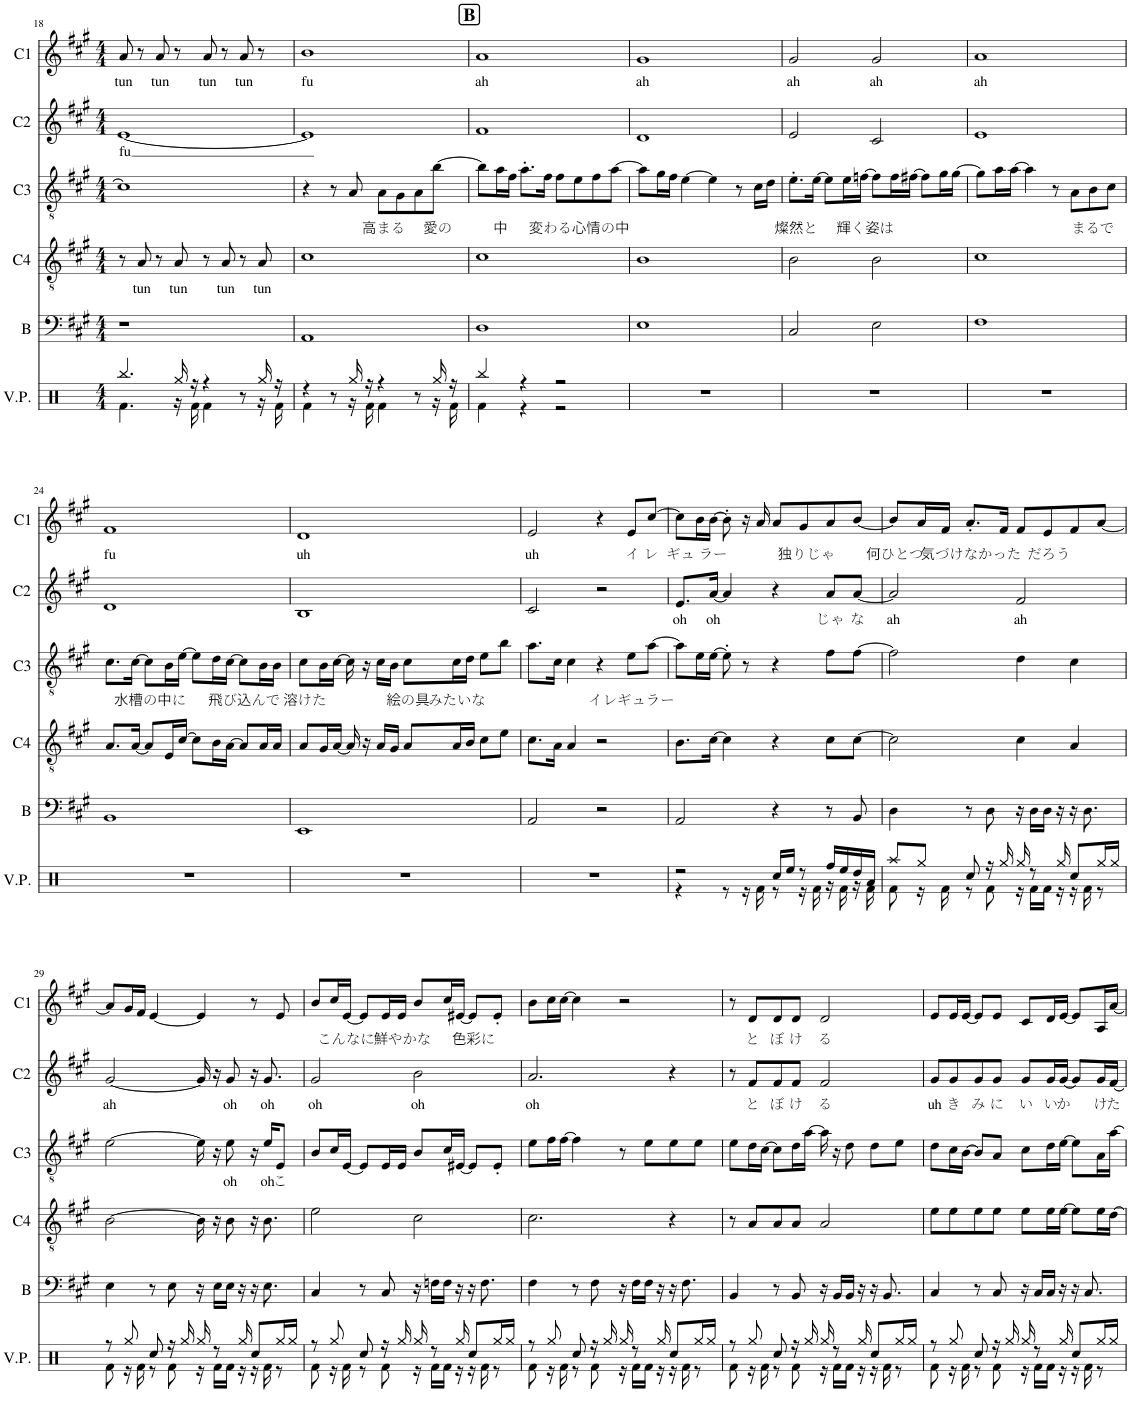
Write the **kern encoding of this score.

**kern	**kern	**kern	**text	**kern	**text	**kern	**text	**kern	**text
*part6	*part5	*part4	*part4	*part3	*part3	*part2	*part2	*part1	*part1
*staff6	*staff5	*staff4	*staff4	*staff3	*staff3	*staff2	*staff2	*staff1	*staff1
*I"V.per	*I"Bass	*I"Chor4	*	*I"Chor3	*	*I"Chor2	*	*I"Chor1	*
*I'V.P.	*I'B	*I'C4	*	*I'C3	*	*I'C2	*	*I'C1	*
!!LO:PB:g=z
*clefX	*clefF4	*clefGv2	*	*clefGv2	*	*clefG2	*	*clefG2	*
*k[]	*k[f#c#g#]	*k[f#c#g#]	*	*k[f#c#g#]	*	*k[f#c#g#]	*	*k[f#c#g#]	*
*M4/4	*M4/4	*M4/4	*	*M4/4	*	*M4/4	*	*M4/4	*
=18	=18	=18	=18	=18	=18	=18	=18	=18	=18
*^	*	*	*	*	*	*	*	*	*
!	!	!	!	!	!	!	!	!LO:LY:b	!	!LO:LY:b
4.Rbb/	4.Rf\	1r	8r	.	1c#]	.	[1e	fu	8a/	tun
!	!	!	!	!LO:LY:b	!	!	!	!	!	!
.	.	.	8A/	tun	.	.	.	.	8r	.
!	!	!	!	!	!	!	!	!	!	!LO:LY:b
.	.	.	8r	.	.	.	.	.	8a/	tun
!	!	!	!	!LO:LY:b	!	!	!	!	!	!
16Rgg/	16r	.	8A/	tun	.	.	.	.	8r	.
16r	16Rf\	.	.	.	.	.	.	.	.	.
!	!	!	!	!	!	!	!	!	!	!LO:LY:b
4r	4Rf\	.	8r	.	.	.	.	.	8a/	tun
!	!	!	!	!LO:LY:b	!	!	!	!	!	!
.	.	.	8A/	tun	.	.	.	.	8r	.
!	!	!	!	!	!	!	!	!	!	!LO:LY:b
8r	8ryy	.	8r	.	.	.	.	.	8a/	tun
!	!	!	!	!LO:LY:b	!	!	!	!	!	!
16Rgg/	16r	.	8A/	tun	.	.	.	.	8r	.
16r	16Rf\	.	.	.	.	.	.	.	.	.
=19	=19	=19	=19	=19	=19	=19	=19	=19	=19	=19
!	!	!	!	!	!	!	!	!	!	!LO:LY:b
4r	4Rf\	1AA	1c#	.	4r	.	1e]	.	1b	fu
8r	8ryy	.	.	.	8r	.	.	.	.	.
16Rgg/	16r	.	.	.	8A/	.	.	.	.	.
16r	16Rf\	.	.	.	.	.	.	.	.	.
!	!	!	!	!	!	!LO:LY:b	!	!	!	!
4r	4Rf\	.	.	.	8A\L	高まる	.	.	.	.
.	.	.	.	.	8G#\	.	.	.	.	.
8r	8ryy	.	.	.	8A\	.	.	.	.	.
!	!	!	!	!	!	!LO:LY:b	!	!	!	!
16Rgg/	16r	.	.	.	[8b\J	愛の	.	.	.	.
16r	16Rf\	.	.	.	.	.	.	.	.	.
!!LO:REH:place=s1:a:B:cj:fs=14:t=B
=20	=20	=20	=20	=20	=20	=20	=20	=20	=20	=20
!	!	!	!	!	!	!	!	!	!	!LO:LY:b
4Rbb/	4Rf\	1D	1c#	.	8b\L]	.	1f#	.	1a	ah
!	!	!	!	!	!	!LO:LY:b	!	!	!	!
.	.	.	.	.	16a\L	中	.	.	.	.
.	.	.	.	.	16f#\JJ	.	.	.	.	.
4r	4r	.	.	.	8.a'\L	.	.	.	.	.
.	.	.	.	.	16f#\Jk	.	.	.	.	.
2r	2r	.	.	.	8f#\L	.	.	.	.	.
!	!	!	!	!	!	!LO:LY:b	!	!	!	!
.	.	.	.	.	8e\	変わる心情の中	.	.	.	.
.	.	.	.	.	8f#\	.	.	.	.	.
.	.	.	.	.	[8a\J	.	.	.	.	.
*v	*v	*	*	*	*	*	*	*	*	*
=21	=21	=21	=21	=21	=21	=21	=21	=21	=21
!	!	!	!	!	!	!	!	!	!LO:LY:b
1r	1E	1B	.	8a\L]	.	1d	.	1g#	ah
.	.	.	.	16g#\L	.	.	.	.	.
.	.	.	.	16f#\JJ	.	.	.	.	.
.	.	.	.	[4e\	.	.	.	.	.
.	.	.	.	4e\]	.	.	.	.	.
.	.	.	.	8r	.	.	.	.	.
.	.	.	.	16c#\LL	.	.	.	.	.
.	.	.	.	16d\JJ	.	.	.	.	.
=22	=22	=22	=22	=22	=22	=22	=22	=22	=22
!	!	!	!	!	!LO:LY:b	!	!	!	!LO:LY:b
1r	2C#/	2B\	.	8.e'\L	燦然と	2e/	.	2g#/	ah
.	.	.	.	[16e\Jk	.	.	.	.	.
.	.	.	.	8e\L]	.	.	.	.	.
.	.	.	.	16e\L	.	.	.	.	.
!	!	!	!	!	!LO:LY:b	!	!	!	!
.	.	.	.	[16fn\JJ	輝く姿は	.	.	.	.
!	!	!	!	!	!	!	!	!	!LO:LY:b
.	2E\	2B\	.	8f\L]	.	2c#/	.	2g#/	ah
.	.	.	.	16f\L	.	.	.	.	.
.	.	.	.	[16f#X\JJ	.	.	.	.	.
.	.	.	.	8f#\L]	.	.	.	.	.
.	.	.	.	16g#\L	.	.	.	.	.
.	.	.	.	[16g#\JJ	.	.	.	.	.
=23	=23	=23	=23	=23	=23	=23	=23	=23	=23
!	!	!	!	!	!	!	!	!	!LO:LY:b
1r	1F#	1c#	.	8g#\L]	.	1e	.	1a	ah
.	.	.	.	16a\L	.	.	.	.	.
.	.	.	.	[16a\JJ	.	.	.	.	.
.	.	.	.	4a\]	.	.	.	.	.
.	.	.	.	8r	.	.	.	.	.
.	.	.	.	8A\L	.	.	.	.	.
!	!	!	!	!	!LO:LY:b	!	!	!	!
.	.	.	.	8B\	まるで	.	.	.	.
.	.	.	.	8c#\J	.	.	.	.	.
!!LO:LB:g=z
=24	=24	=24	=24	=24	=24	=24	=24	=24	=24
!	!	!	!	!	!	!	!	!	!LO:LY:b
1r	1BB	8.A/L	.	8.c#\L	.	1d	.	1f#	fu
.	.	[16A/Jk	.	[16c#\Jk	.	.	.	.	.
!	!	!	!	!	!LO:LY:b	!	!	!	!
.	.	8A/L]	.	8c#\L]	水槽の中に	.	.	.	.
.	.	16E/L	.	16B\L	.	.	.	.	.
.	.	[16c#/JJ	.	[16e\JJ	.	.	.	.	.
.	.	8c#\L]	.	8e\L]	.	.	.	.	.
.	.	16B\L	.	16d\L	.	.	.	.	.
.	.	[16A\JJ	.	[16c#\JJ	.	.	.	.	.
!	!	!	!	!	!LO:LY:b	!	!	!	!
.	.	8A/L]	.	8c#\L]	飛び込んで	.	.	.	.
.	.	16A/L	.	16B\L	.	.	.	.	.
.	.	16A/JJ	.	16B\JJ	.	.	.	.	.
=25	=25	=25	=25	=25	=25	=25	=25	=25	=25
!	!	!	!	!	!LO:LY:b	!	!	!	!LO:LY:b
1r	1EE	8A/L	.	8c#\L	溶けた	1B	.	1d	uh
.	.	16G#/L	.	16B\L	.	.	.	.	.
.	.	[16A/JJ	.	[16c#\JJ	.	.	.	.	.
.	.	16A/]	.	16c#\]	.	.	.	.	.
.	.	16r	.	16r	.	.	.	.	.
.	.	16A/LL	.	16c#\LL	.	.	.	.	.
.	.	16G#/JJ	.	16B\JJ	.	.	.	.	.
!	!	!	!	!	!LO:LY:b	!	!	!	!
.	.	8A/L	.	8c#\L	絵の具	.	.	.	.
!	!	!	!	!	!LO:LY:b	!	!	!	!
.	.	16A/L	.	16c#\L	みたいな	.	.	.	.
.	.	16B/JJ	.	16d\JJ	.	.	.	.	.
.	.	8c#\L	.	8e\L	.	.	.	.	.
.	.	8e\J	.	8b\J	.	.	.	.	.
=26	=26	=26	=26	=26	=26	=26	=26	=26	=26
!	!	!	!	!	!	!	!	!	!LO:LY:b
1r	2AA/	8.c#\L	.	8.a\L	.	2c#/	.	2e/	uh
.	.	16A\Jk	.	16c#\Jk	.	.	.	.	.
.	.	4A/	.	4c#\	.	.	.	.	.
.	2r	2r	.	4r	.	2r	.	4r	.
!	!	!	!	!	!LO:LY:b	!	!	!	!LO:LY:b
.	.	.	.	8e\L	イレギュラー	.	.	8e/L	イ
!	!	!	!	!	!	!	!	!	!LO:LY:b
.	.	.	.	[8a\J	.	.	.	[8cc#/J	レ
=27	=27	=27	=27	=27	=27	=27	=27	=27	=27
*^	*	*	*	*	*	*	*	*	*
!	!	!	!	!	!	!	!	!LO:LY:b	!	!LO:LY:b
2r	4r	2AA/	8.B\L	.	8a\L]	.	8.e/L	oh	8cc#\L]	ギュ
.	.	.	.	.	16e\L	.	.	.	16b\L	.
!	!	!	!	!	!	!	!	!LO:LY:b	!	!LO:LY:b
.	.	.	[16c#\Jk	.	[16e\JJ	.	[16a/Jk	oh	[16b\JJ	ラー
.	8r	.	4c#\]	.	8e'\]	.	4a/]	.	8b'\]	.
.	16r	.	.	.	8r	.	.	.	16r	.
.	16Rf\	.	.	.	.	.	.	.	16a/	.
16Rcc/LL	8r	4r	4r	.	4r	.	4r	.	8a/L	.
16Ree/JJ	.	.	.	.	.	.	.	.	.	.
!	!	!	!	!	!	!	!	!	!	!LO:LY:b
8r	16r	.	.	.	.	.	.	.	8g#/	独りじゃ
.	16Rf\	.	.	.	.	.	.	.	.	.
!	!	!	!	!	!	!	!	!LO:LY:b	!	!
16Rff/LL	16r	8r	8c#\L	.	8f#\L	.	8a/L	じゃ	8a/	.
16Ree/	16Rf\	.	.	.	.	.	.	.	.	.
!	!	!	!	!	!	!	!	!LO:LY:b	!	!
16Rdd/	16r	8BB/	[8c#\J	.	[8f#\J	.	[8a/J	な	[8b/J	.
16Ra/JJ	16Rf\	.	.	.	.	.	.	.	.	.
=28	=28	=28	=28	=28	=28	=28	=28	=28	=28	=28
!	!	!	!	!	!	!	!	!LO:LY:b	!	!LO:LY:b
8Raa/L	8Rf\	4D\	2c#\]	.	2f#\]	.	2a/]	ah	8b/L]	何ひとつ
8Rgg/J	16r	.	.	.	.	.	.	.	16a/L	.
.	16Rf\	.	.	.	.	.	.	.	16f#/JJ	.
!	!	!	!	!	!	!	!	!	!	!LO:LY:b
8Rcc/	8r	8r	.	.	.	.	.	.	8.a'/L	気づけなかった
16r	8Rf\	8D\	.	.	.	.	.	.	.	.
16Rgg/	.	.	.	.	.	.	.	.	16f#/Jk	.
!	!	!	!	!	!	!	!	!LO:LY:b	!	!
16Rgg/	16r	16r	4c#\	.	4d\	.	2f#/	ah	8f#/L	.
8r	16Rf\LL	16D\LL	.	.	.	.	.	.	.	.
!	!	!	!	!	!	!	!	!	!	!LO:LY:b
.	16Rf\JJ	16D\JJ	.	.	.	.	.	.	8e/	だろう
16Rgg/	16r	16r	.	.	.	.	.	.	.	.
8Rcc/L	16r	16r	4A/	.	4c#\	.	.	.	8f#/	.
.	16Rf\	8.D\	.	.	.	.	.	.	.	.
16Rgg/L	8r	.	.	.	.	.	.	.	[8a/J	.
16Rgg/JJ	.	.	.	.	.	.	.	.	.	.
!!LO:LB:g=z
=29	=29	=29	=29	=29	=29	=29	=29	=29	=29	=29
!	!	!	!	!	!	!	!	!LO:LY:b	!	!
8r	8Rf\	4E\	[2B\	.	[2e\	.	[2g#/	ah	8a/L]	.
8Rgg/	16r	.	.	.	.	.	.	.	16g#/L	.
.	16Rf\	.	.	.	.	.	.	.	16f#/JJ	.
8Rcc/	8r	8r	.	.	.	.	.	.	[4e/	.
16r	8Rf\	8E\	.	.	.	.	.	.	.	.
16Rgg/	.	.	.	.	.	.	.	.	.	.
16Rgg/	16r	16r	16B\]	.	16e\]	.	16g#/]	.	4e/]	.
8r	16Rf\LL	16E\LL	16r	.	16r	.	16r	.	.	.
!	!	!	!	!	!	!LO:LY:b	!	!LO:LY:b	!	!
.	16Rf\JJ	16E\JJ	8B\	.	8e\	oh	8g#/	oh	.	.
16Rgg/	16r	16r	.	.	.	.	.	.	.	.
8Rcc/L	16r	16r	16r	.	16r	.	16r	.	8r	.
!	!	!	!	!	!	!LO:LY:b	!	!LO:LY:b	!	!
.	16Rf\	8.E\	8.B\	.	16e/KL	oh	8.g#/	oh	.	.
!	!	!	!	!	!	!LO:LY:b	!	!	!	!
16Rgg/L	8r	.	.	.	8E/J	こ	.	.	8e/	.
16Rgg/JJ	.	.	.	.	.	.	.	.	.	.
=30	=30	=30	=30	=30	=30	=30	=30	=30	=30	=30
!	!	!	!	!	!	!	!	!LO:LY:b	!	!
8r	8Rf\	4C#/	2e\	.	8B/L	.	2g#/	oh	8b/L	.
8Rgg/	16r	.	.	.	16c#/L	.	.	.	16cc#/L	.
!	!	!	!	!	!	!	!	!	!	!LO:LY:b
.	16Rf\	.	.	.	[16E/JJ	.	.	.	[16e/JJ	こんなに
8Rcc/	8r	8r	.	.	8E/L]	.	.	.	8e/L]	.
16r	8Rf\	8C#/	.	.	16E/L	.	.	.	16e/L	.
!	!	!	!	!	!	!	!	!	!	!LO:LY:b
16Rgg/	.	.	.	.	16E/JJ	.	.	.	16e/JJ	鮮やかな
!	!	!	!	!	!	!	!	!LO:LY:b	!	!
16Rgg/	16r	16r	2c#\	.	8B/L	.	2b\	oh	8b/L	.
8r	16Rf\LL	16Fn\LL	.	.	.	.	.	.	.	.
.	16Rf\JJ	16F\JJ	.	.	16c#/L	.	.	.	16cc#/L	.
16Rgg/	16r	16r	.	.	[16E#X/JJ	.	.	.	[16e#X/JJ	.
!	!	!	!	!	!	!	!	!	!	!LO:LY:b
8Rcc/L	16r	16r	.	.	8E#/L]	.	.	.	8e#/L]	色彩に
.	16Rf\	8.F\	.	.	.	.	.	.	.	.
16Rgg/L	8r	.	.	.	8E#'/J	.	.	.	8e#'/J	.
16Rgg/JJ	.	.	.	.	.	.	.	.	.	.
=31	=31	=31	=31	=31	=31	=31	=31	=31	=31	=31
!	!	!	!	!	!	!	!	!LO:LY:b	!	!
8r	8Rf\	4F#\	2.c#\	.	8e\L	.	2.a/	oh	8b\L	.
8Rgg/	16r	.	.	.	16f#\L	.	.	.	16cc#\L	.
.	16Rf\	.	.	.	[16f#\JJ	.	.	.	[16cc#\JJ	.
8Rcc/	8r	8r	.	.	4f#\]	.	.	.	4cc#\]	.
16r	8Rf\	8F#\	.	.	.	.	.	.	.	.
16Rgg/	.	.	.	.	.	.	.	.	.	.
16Rgg/	16r	16r	.	.	8r	.	.	.	2r	.
8r	16Rf\LL	16F#\LL	.	.	.	.	.	.	.	.
.	16Rf\JJ	16F#\JJ	.	.	8e\L	.	.	.	.	.
16Rgg/	16r	16r	.	.	.	.	.	.	.	.
8Rcc/L	16r	16r	4r	.	8e\	.	4r	.	.	.
.	16Rf\	8.F#\	.	.	.	.	.	.	.	.
16Rgg/L	8r	.	.	.	8e\J	.	.	.	.	.
16Rgg/JJ	.	.	.	.	.	.	.	.	.	.
=32	=32	=32	=32	=32	=32	=32	=32	=32	=32	=32
8r	8Rf\	4BB/	8r	.	8e\L	.	8r	.	8r	.
!	!	!	!	!	!	!	!	!LO:LY:b	!	!LO:LY:b
8Rgg/	16r	.	8A/L	.	16d\L	.	8f#/L	と	8d/L	と
.	16Rf\	.	.	.	[16c#\JJ	.	.	.	.	.
!	!	!	!	!	!	!	!	!LO:LY:b	!	!LO:LY:b
8Rcc/	8r	8r	8A/	.	8c#\L]	.	8f#/	ぼ	8d/	ぼ
!	!	!	!	!	!	!	!	!LO:LY:b	!	!LO:LY:b
16r	8Rf\	8BB/	8A/J	.	16d\L	.	8f#/J	け	8d/J	け
16Rgg/	.	.	.	.	[16a\JJ	.	.	.	.	.
!	!	!	!	!	!	!	!	!LO:LY:b	!	!LO:LY:b
16Rgg/	16r	16r	2A/	.	16a\]	.	2f#/	る	2d/	る
8r	16Rf\LL	16BB/LL	.	.	16r	.	.	.	.	.
.	16Rf\JJ	16BB/JJ	.	.	8d\	.	.	.	.	.
16Rgg/	16r	16r	.	.	.	.	.	.	.	.
8Rcc/L	16r	16r	.	.	8d\L	.	.	.	.	.
.	16Rf\	8.BB/	.	.	.	.	.	.	.	.
16Rgg/L	8r	.	.	.	8e\J	.	.	.	.	.
16Rgg/JJ	.	.	.	.	.	.	.	.	.	.
=33	=33	=33	=33	=33	=33	=33	=33	=33	=33	=33
!	!	!	!	!	!	!	!	!LO:LY:b	!	!
8r	8Rf\	4C#/	8e\L	.	8d\L	.	8g#/L	uh	8e/L	.
!	!	!	!	!	!	!	!	!LO:LY:b	!	!
8Rgg/	16r	.	8e\	.	16c#\L	.	8g#/	き	16e/L	.
.	16Rf\	.	.	.	[16B\JJ	.	.	.	[16e/JJ	.
!	!	!	!	!	!	!	!	!LO:LY:b	!	!
8Rcc/	8r	8r	8e\	.	8B/L]	.	8g#/	み	8e/L]	.
!	!	!	!	!	!	!	!	!LO:LY:b	!	!
16r	8Rf\	8C#/	8e\J	.	8A/J	.	8g#/J	に	8e/J	.
16Rgg/	.	.	.	.	.	.	.	.	.	.
!	!	!	!	!	!	!	!	!LO:LY:b	!	!
16Rgg/	16r	16r	8e\L	.	8c#\L	.	8g#/L	い	8c#/L	.
8r	16Rf\LL	16C#/LL	.	.	.	.	.	.	.	.
!	!	!	!	!	!	!	!	!LO:LY:b	!	!
.	16Rf\JJ	16C#/JJ	16e\L	.	16d\L	.	16g#/L	い	16d/L	.
!	!	!	!	!	!	!	!	!LO:LY:b	!	!
16Rgg/	16r	16r	[16e\JJ	.	[16e\JJ	.	[16g#/JJ	か	[16e/JJ	.
8Rcc/L	16r	16r	8e\L]	.	8e\L]	.	8g#/L]	.	8e/L]	.
.	16Rf\	8.C#/	.	.	.	.	.	.	.	.
!	!	!	!	!	!	!	!	!LO:LY:b	!	!
16Rgg/L	8r	.	16e\L	.	16A\L	.	16g#/L	け	16A/L	.
!	!	!	!	!	!	!	!	!LO:LY:b	!	!
16Rgg/JJ	.	.	[16d\JJ	.	[16a\JJ	.	[16f#/JJ	た	[16a/JJ	.
*v	*v	*	*	*	*	*	*	*	*	*
=	=	=	=	=	=	=	=	=	=
*-	*-	*-	*-	*-	*-	*-	*-	*-	*-
